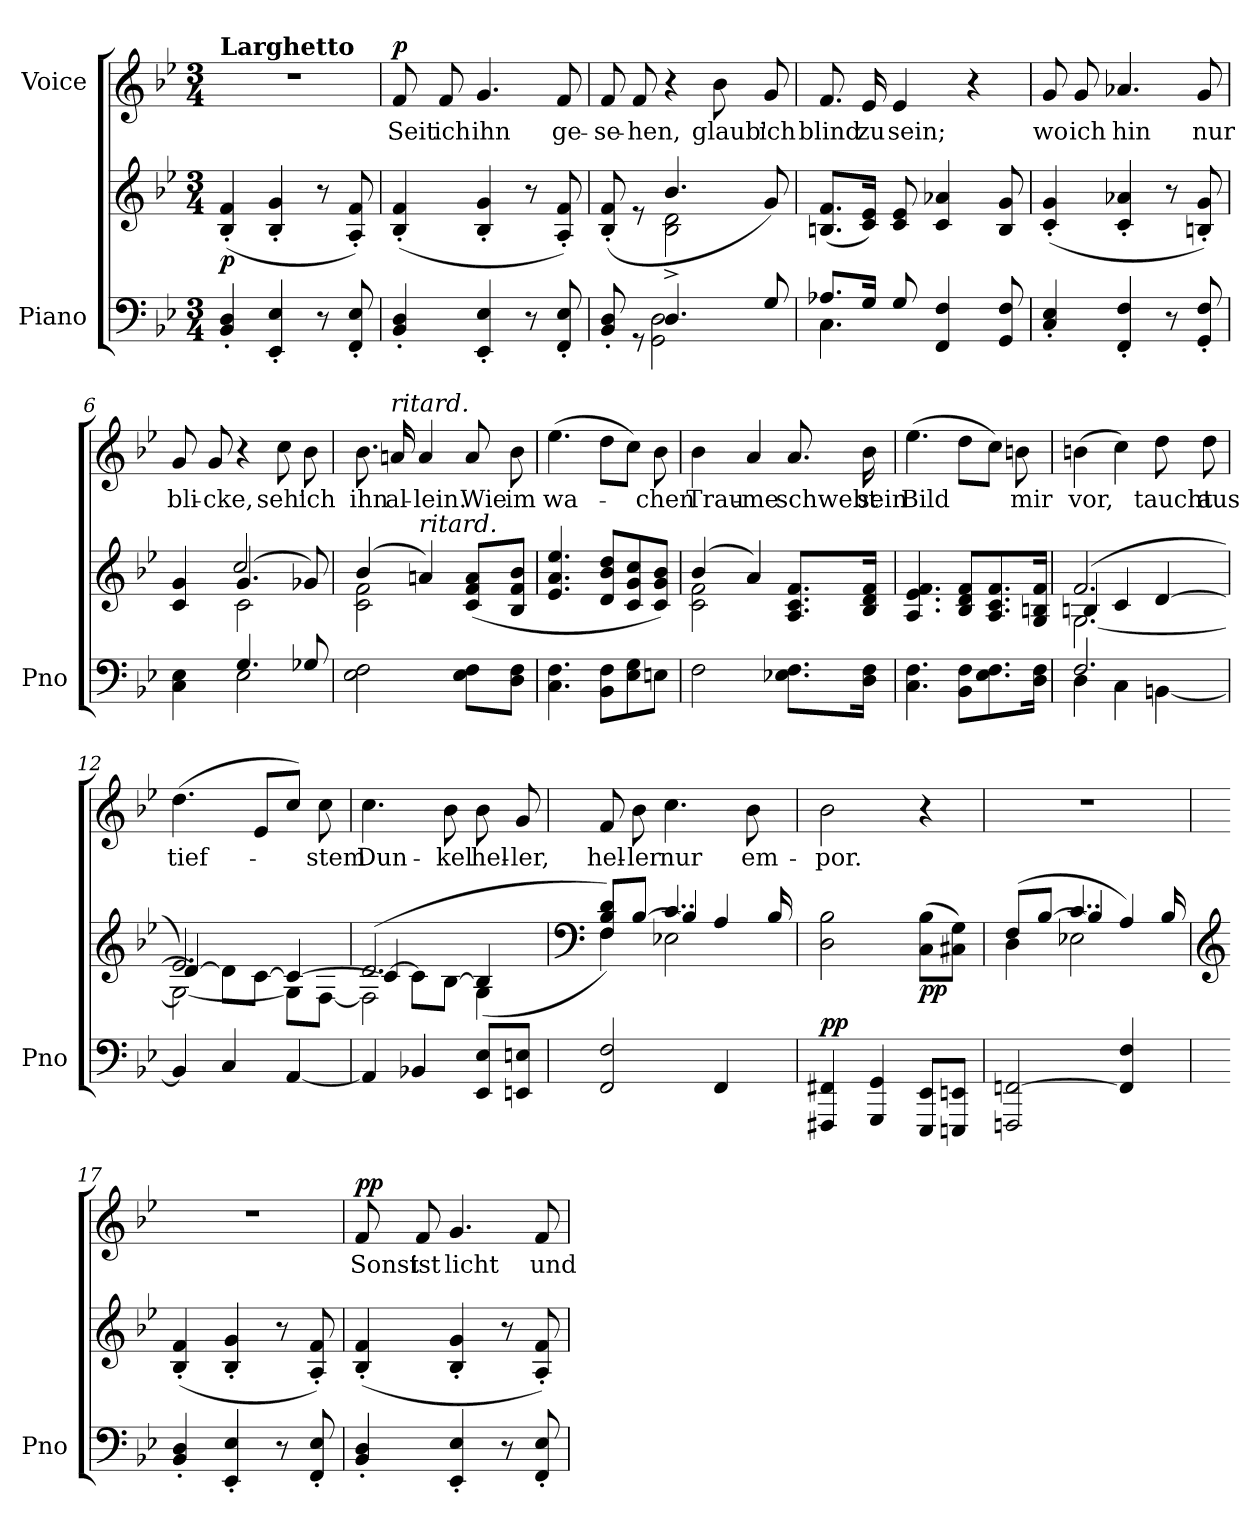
**kern	**kern	**dynam	**kern	**text	**dynam
*part2	*part2	*part2	*part1	*part1	*part1
*staff3	*staff2	*staff2/3	*staff1	*staff1	*staff1
*I"Piano	*	*	*I"Voice	*	*
*I'Pno	*	*	*	*	*
*clefF4	*clefG2	*	*clefG2	*	*
*k[b-e-]	*k[b-e-]	*	*k[b-e-]	*	*
*M3/4	*M3/4	*	*M3/4	*	*
=1	=1	=1	=1	=1	=1
!	!	!	!LO:TX:a:B:t=Larghetto	!	!
!	!	!LO:DY:b	!	!	!
4BB-/' 4D/'	(<4B-/' 4f/'	p	2.r	.	.
4EE-/' 4E-/'	4B-/' 4g/'	.	.	.	.
8r	8r	.	.	.	.
8FF/' 8E-/'	8A/' 8f/')	.	.	.	.
=2	=2	=2	=2	=2	=2
!	!	!	!	!LO:LY:b	!LO:DY:a
4BB-/' 4D/'	(<4B-/' 4f/'	.	8f/	Seit	p
!	!	!	!	!LO:LY:b	!
.	.	.	8f/	ich	.
!	!	!	!	!LO:LY:b	!
4EE-/' 4E-/'	4B-/' 4g/'	.	4.g/	ihn	.
8r	8r	.	.	.	.
!	!	!	!	!LO:LY:b	!
8FF/' 8E-/'	8A/' 8f/')	.	8f/	ge-	.
=3	=3	=3	=3	=3	=3
*^	*^	*	*	*	*
!	!	!	!	!	!	!LO:LY:b	!
8BB-/' 8D/'	4rGGyy	(>8B-/' 8f/'	4ryy	.	8f/	-se-	.
!	!	!	!	!	!	!LO:LY:b	!
8rGG	.	8re	.	.	8f/	-hen,	.
4.D^/	2GG\ 2D\	4.b-/	2B-\ 2d\	.	4r	.	.
!	!	!	!	!	!	!LO:LY:b	!
.	.	.	.	.	8b-\	glaub'	.
!	!	!	!	!	!	!LO:LY:b	!
8G/	.	8g/)	.	.	8g/	ich	.
*	*	*v	*v	*	*	*	*
=4	=4	=4	=4	=4	=4	=4
!	!	!	!	!	!LO:LY:b	!
8.A-X/L	4.C\	(<8.Bn/ 8.f/L	.	8.f/	blind	.
!	!	!	!	!	!LO:LY:b	!
16G/Jk	.	16c/ 16e-/Jk)	.	16e-/	zu	.
!	!	!	!	!	!LO:LY:b	!
8G/	.	8c/ 8e-/	.	4e-/	sein;	.
4FF/ 4F/	4rEEyy	4c/ 4a-X/	.	.	.	.
.	.	.	.	4r	.	.
8GG/ 8F/	8rEEyy	8B/ 8g/	.	.	.	.
=5	=5	=5	=5	=5	=5	=5
!	!	!	!	!	!LO:LY:b	!
*v	*v	*	*	*	*	*
4C/' 4E-/'	(<4c/' 4g/'	.	8g/	wo	.
!	!	!	!	!LO:LY:b	!
.	.	.	8g/	ich	.
!	!	!	!	!LO:LY:b	!
4FF/' 4F/'	4c/' 4a-X/'	.	4.a-X/	hin	.
8r	8r	.	.	.	.
!	!	!	!	!LO:LY:b	!
8GG/' 8F/'	8Bn/' 8g/')	.	8g/	nur	.
!!LO:LB:g=z
=6	=6	=6	=6	=6	=6
*^	*^	*	*	*	*
*	*	*	*^	*	*	*	*
!	!	!	!	!	!	!	!LO:LY:b	!
4ryy	4C\ 4E-\	4c/ 4g/	4rcyy	4ryy	.	8g/	bli-	.
!	!	!	!	!	!	!	!LO:LY:b	!
.	.	.	.	.	.	8g/	-cke,	.
4.G/	2E-\	(<4.g/	2c\	2cc/	.	4r	.	.
!	!	!	!	!	!	!	!LO:LY:b	!
.	.	.	.	.	.	8cc\	seh'	.
!	!	!	!	!	!	!	!LO:LY:b	!
8G-X/	.	8g-X/)	.	.	.	8b-\	ich	.
*v	*v	*	*	*	*	*	*	*
*	*	*v	*v	*	*	*	*
=7	=7	=7	=7	=7	=7	=7
!	!	!	!	!	!LO:LY:b	!
2E-\ 2F\	(>4b-/	2c\ 2f\	.	8.b-\	ihn	.
!	!	!	!	!LO:TX:a:i:t=ritard.	!	!
!	!	!	!	!	!LO:LY:b	!
.	.	.	.	16an/	al-	.
!	!LO:TX:a:i:t=ritard.	!	!	!	!	!
!	!	!	!	!	!LO:LY:b	!
.	4an/)	.	.	4a/	-lein.	.
!	!	!	!	!	!LO:LY:b	!
8E-\ 8F\L	(>8c/ 8f/ 8a/L	4rcyy	.	8a/	Wie	.
!	!	!	!	!	!LO:LY:b	!
8D\ 8F\J	8B-/ 8f/ 8b-/J	.	.	8b-\	im	.
*	*v	*v	*	*	*	*
=8	=8	=8	=8	=8	=8
!	!	!	!	!LO:LY:b	!
4.C\ 4.F\	4.e-/ 4.a/ 4.ee-/	.	(>4.ee-\	wa-	.
8BB-\ 8F\L	8d/ 8b-/ 8dd/L	.	8dd\L	.	.
8E-\ 8G\	8c/ 8g/ 8cc/	.	8cc\J)	.	.
!	!	!	!	!LO:LY:b	!
8En\J	8c/ 8g/ 8b-/J)	.	8b-\	-chen	.
=9	=9	=9	=9	=9	=9
*	*^	*	*	*	*
!	!	!	!	!	!LO:LY:b	!
2F\	(>4b-/	2c\ 2f\	.	4b-\	Trau-	.
!	!	!	!	!	!LO:LY:b	!
.	4a/)	.	.	4a/	-me	.
!	!	!	!	!	!LO:LY:b	!
8.E-X\ 8.F\L	8.A/ 8.c/ 8.f/L	4ryy	.	8.a/	schwebt	.
!	!	!	!	!	!LO:LY:b	!
16D\ 16F\Jk	16B-/ 16d/ 16f/Jk	.	.	16b-\	sein	.
*	*v	*v	*	*	*	*
=10	=10	=10	=10	=10	=10
!	!	!	!	!LO:LY:b	!
4.C\ 4.F\	4.A/ 4.e-/ 4.f/	.	(>4.ee-\	Bild	.
8BB-\ 8F\L	8B-/ 8d/ 8f/L	.	8dd\L	.	.
8.E-\ 8.F\	8.A/ 8.c/ 8.f/	.	8cc\J)	.	.
!	!	!	!	!LO:LY:b	!
.	.	.	8bn\	mir	.
16D\ 16F\Jk	16G/ 16Bn/ 16f/Jk	.	.	.	.
!!LO:PB:g=z
=11	=11	=11	=11	=11	=11
*^	*^	*	*	*	*
*	*	*	*^	*	*	*	*
!	!	!	!	!	!	!	!LO:LY:b	!
2.F/	4D\	(>2.f/	[2.G\	4Bn/	.	(>4bn\	vor,	.
.	4C\	.	.	4c/	.	4cc\)	.	.
!	!	!	!	!	!	!	!LO:LY:b	!
.	[4BBn\	.	.	[4d/	.	8dd\	taucht	.
!	!	!	!	!	!	!	!LO:LY:b	!
.	.	.	.	.	.	8dd\	aus	.
*v	*v	*	*	*	*	*	*	*
=12	=12	=12	=12	=12	=12	=12	=12
!	!	!	!	!	!	!LO:LY:b	!
4BB/]	2.e-/)	2G\_	4d/_	.	(>4.dd\	tief-	.
4C/	.	.	8d\L]	.	.	.	.
.	.	.	[8c\J	.	8e-/L	.	.
[4AA/	.	8G\L]	4c/_	.	8cc/J)	.	.
!	!	!	!	!	!	!LO:LY:b	!
.	.	[8F\J	.	.	8cc\	-stem	.
=13	=13	=13	=13	=13	=13	=13	=13
!	!	!	!	!	!	!LO:LY:b	!
4AA/]	(>2.d/	2F\]	4c/_	.	4.cc\	Dun-	.
4BB-X/	.	.	8c\L]	.	.	.	.
!	!	!	!	!	!	!LO:LY:b	!
.	.	.	[8B-\J	.	8b-\	-kel	.
!	!	!	!	!	!	!LO:LY:b	!
8EE-/ 8E-/L	.	(<4G\	4B-/]	.	8b-\	hel-	.
!	!	!	!	!	!	!LO:LY:b	!
8EEn/ 8En/J	.	.	.	.	8g/	-ler,	.
=14	=14	=14	=14	=14	=14	=14	=14
*	*clefF4	*	*	*	*	*	*
!	!	!	!	!	!	!LO:LY:b	!
2FF/ 2F/	4B-/ 4d/)	4F\	8F/L)	.	8f/	hel-	.
!	!	!	!	!	!	!LO:LY:b	!
.	.	.	[8B-/J	.	8b-\	-ler	.
!	!	!	!	!	!	!LO:LY:b	!
.	4..c/	2E-X\	4B-/]	.	4.cc\	nur	.
4FF/	.	.	4A/	.	.	.	.
!	!	!	!	!	!	!LO:LY:b	!
.	.	.	.	.	8b-\	em-	.
.	16B-/	.	.	.	.	.	.
*	*v	*v	*v	*	*	*	*
!!LO:LB:g=z
=15	=15	=15	=15	=15	=15
!	!	!LO:DY:a=2	!	!LO:LY:b	!
4FFF#X/ 4FF#X/	2D\ 2B-\	pp	2b-\	-por.	.
4GGG/ 4GG/	.	.	.	.	.
!	!	!LO:DY:b	!	!	!
8EEE-/ 8EE-/L	(>8C\ 8B-\L	pp	4r	.	.
8EEEn/ 8EEn/J	8C#X\ 8G\J)	.	.	.	.
=16	=16	=16	=16	=16	=16
*	*^	*	*	*	*
*	*	*^	*	*	*	*
2FFFn/ [2FFn/	4rFyy	4D\	(>8F/L	.	2.r	.	.
.	.	.	[8B-/J	.	.	.	.
.	4..c/	2E-X\	4B-/]	.	.	.	.
4FF/] 4F/	.	.	4A/)	.	.	.	.
.	16B-/	.	.	.	.	.	.
*	*v	*v	*v	*	*	*	*
=17	=17	=17	=17	=17	=17
*	*clefG2	*	*	*	*
4BB-/' 4D/'	(<4B-/' 4f/'	.	2.r	.	.
4EE-/' 4E-/'	4B-/' 4g/'	.	.	.	.
8r	8r	.	.	.	.
8FF/' 8E-/'	8A/' 8f/')	.	.	.	.
=18	=18	=18	=18	=18	=18
!	!	!	!	!LO:LY:b	!LO:DY:a
4BB-/' 4D/'	(<4B-/' 4f/'	.	8f/	Sonst	pp
!	!	!	!	!LO:LY:b	!
.	.	.	8f/	ist	.
!	!	!	!	!LO:LY:b	!
4EE-/' 4E-/'	4B-/' 4g/'	.	4.g/	licht	.
8r	8r	.	.	.	.
!	!	!	!	!LO:LY:b	!
8FF/' 8E-/'	8A/' 8f/')	.	8f/	und	.
=	=	=	=	=	=
*-	*-	*-	*-	*-	*-
